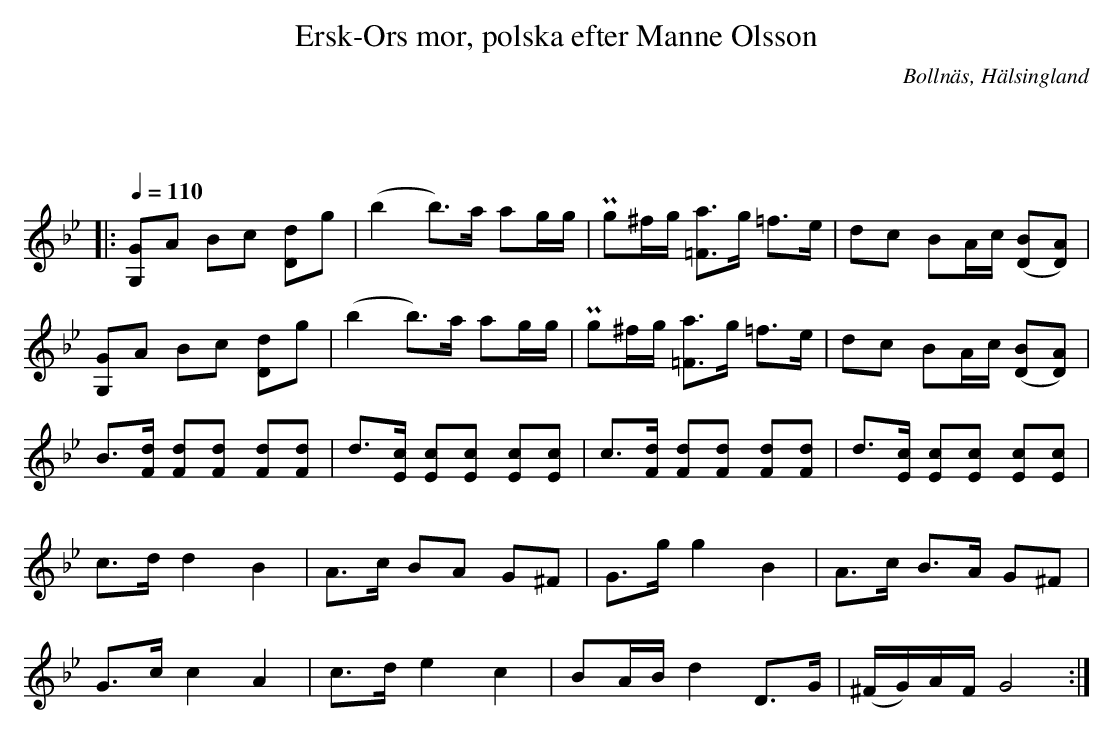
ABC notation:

X:1
T: Ersk-Ors mor, polska efter Manne Olsson
O:Bollnäs, Hälsingland
M:3/4
L:1/8
Q:1/4=110
K:Gm
|:
[G, G]A Bc [D d]g| (b2 b)>a ag/g/| Pg^f/g/  [=F a]>g =f>e | dc BA/c/ [(D B][D) A]|
[G, G]A Bc [D d]g| (b2 b)>a ag/g/| Pg^f/g/  [=F a]>g =f>e | dc BA/c/ [(D B][D) A]|
B>[Fd] [Fd][Fd] [Fd][Fd] | d>[Ec] [Ec][Ec] [Ec][Ec] | \
c>[Fd] [Fd][Fd] [Fd][Fd] | d>[Ec] [Ec][Ec] [Ec][Ec] |
c>d    d2       B2           | A>c    BA       G^F       | G>g    g2 B2     | A>c         B>A G^F  |
G>c    c2       A2           | c>d    e2       c2        | BA/B/  d2 D>G   | (^F/G/)A/F/ G4      :|
